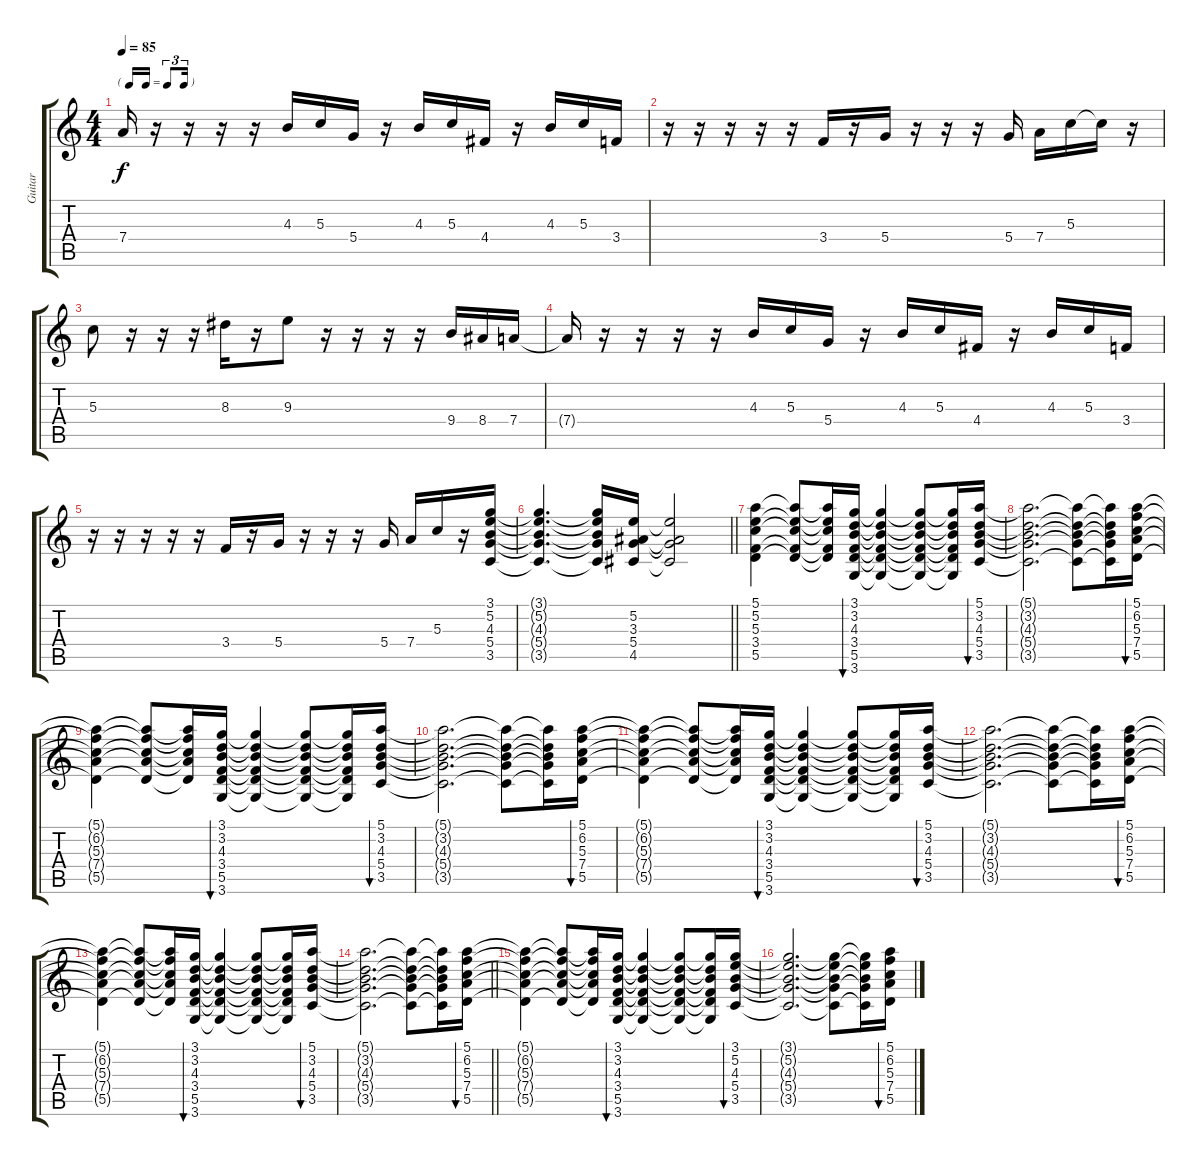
\track ("Guitar" "Guitar") {instrument electricguitarclean}
\staff {score tabs}
\tuning (E4 B3 G3 D3 A2 E2) {hide}
\ts (4 4)
\tf triplet16th
\tempo 85
\clef g2
\ks c
7.4{t}.16{dy f} r.16 r.16 r.16 r.16 4.3.16 5.3.16 5.4.16 r.16 4.3.16 5.3.16 4.4.16 r.16 4.3.16 5.3.16 3.4.16 |
r.16 r.16 r.16 r.16 r.16 3.4.16 r.16 5.4.16 r.16 r.16 r.16 5.4.16 7.4.16 5.3.16 5.3{t}.16 r.16 |
5.3.8 r.16 r.16 r.16 8.3.16 r.16 9.3.8 r.16 r.16 r.16 r.16 9.4.16 8.4.16 7.4.16 |
7.4{t}.16 r.16 r.16 r.16 r.16 4.3.16 5.3.16 5.4.16 r.16 4.3.16 5.3.16 4.4.16 r.16 4.3.16 5.3.16 3.4.16 |
r.16 r.16 r.16 r.16 r.16 3.4.16 r.16 5.4.16 r.16 r.16 r.16 5.4.16 7.4.16 5.3.16 r.16 (3.1 5.2 4.3 5.4 3.5).16 |
\barLineRight lightlight
(3.1{t} 5.2{t} 4.3{t} 5.4{t} 3.5{t}).4{d} (3.1{t} 5.2{t} 4.3{t} 5.4{t} 3.5{t}).16 (5.2 3.3 5.4 4.5).16 (5.2{t} 3.3{t} 5.4{t} 4.5{t}).2 |
(5.1 5.2 5.3 3.4 5.5).4 (5.1{t} 5.2{t} 5.3{t} 3.4{t} 5.5{t}).8 (5.1{t} 5.2{t} 5.3{t} 3.4{t} 5.5{t}).16 (3.1 3.2 4.3 3.4 5.5 3.6).16{bu 60} (3.1{t} 3.2{t} 4.3{t} 3.4{t} 5.5{t} 3.6{t}).4 (3.1{t} 3.2{t} 4.3{t} 3.4{t} 5.5{t} 3.6{t}).8 (3.1{t} 3.2{t} 4.3{t} 3.4{t} 5.5{t} 3.6{t}).16 (5.1 3.2 4.3 5.4 3.5).16{bu 60} |
(5.1{t} 3.2{t} 4.3{t} 5.4{t} 3.5{t}).2{d} (5.1{t} 3.2{t} 4.3{t} 5.4{t} 3.5{t}).8 (5.1{t} 3.2{t} 4.3{t} 5.4{t} 3.5{t}).16 (5.1 6.2 5.3 7.4 5.5).16{bu 60} |
(5.1{t} 6.2{t} 5.3{t} 7.4{t} 5.5{t}).4 (5.1{t} 6.2{t} 5.3{t} 7.4{t} 5.5{t}).8 (5.1{t} 6.2{t} 5.3{t} 7.4{t} 5.5{t}).16 (3.1 3.2 4.3 3.4 5.5 3.6).16{bu 60} (3.1{t} 3.2{t} 4.3{t} 3.4{t} 5.5{t} 3.6{t}).4 (3.1{t} 3.2{t} 4.3{t} 3.4{t} 5.5{t} 3.6{t}).8 (3.1{t} 3.2{t} 4.3{t} 3.4{t} 5.5{t} 3.6{t}).16 (5.1 3.2 4.3 5.4 3.5).16{bu 60} |
(5.1{t} 3.2{t} 4.3{t} 5.4{t} 3.5{t}).2{d} (5.1{t} 3.2{t} 4.3{t} 5.4{t} 3.5{t}).8 (5.1{t} 3.2{t} 4.3{t} 5.4{t} 3.5{t}).16 (5.1 6.2 5.3 7.4 5.5).16{bu 60} |
(5.1{t} 6.2{t} 5.3{t} 7.4{t} 5.5{t}).4 (5.1{t} 6.2{t} 5.3{t} 7.4{t} 5.5{t}).8 (5.1{t} 6.2{t} 5.3{t} 7.4{t} 5.5{t}).16 (3.1 3.2 4.3 3.4 5.5 3.6).16{bu 60} (3.1{t} 3.2{t} 4.3{t} 3.4{t} 5.5{t} 3.6{t}).4 (3.1{t} 3.2{t} 4.3{t} 3.4{t} 5.5{t} 3.6{t}).8 (3.1{t} 3.2{t} 4.3{t} 3.4{t} 5.5{t} 3.6{t}).16 (5.1 3.2 4.3 5.4 3.5).16{bu 60} |
(5.1{t} 3.2{t} 4.3{t} 5.4{t} 3.5{t}).2{d} (5.1{t} 3.2{t} 4.3{t} 5.4{t} 3.5{t}).8 (5.1{t} 3.2{t} 4.3{t} 5.4{t} 3.5{t}).16 (5.1 6.2 5.3 7.4 5.5).16{bu 60} |
(5.1{t} 6.2{t} 5.3{t} 7.4{t} 5.5{t}).4 (5.1{t} 6.2{t} 5.3{t} 7.4{t} 5.5{t}).8 (5.1{t} 6.2{t} 5.3{t} 7.4{t} 5.5{t}).16 (3.1 3.2 4.3 3.4 5.5 3.6).16{bu 60} (3.1{t} 3.2{t} 4.3{t} 3.4{t} 5.5{t} 3.6{t}).4 (3.1{t} 3.2{t} 4.3{t} 3.4{t} 5.5{t} 3.6{t}).8 (3.1{t} 3.2{t} 4.3{t} 3.4{t} 5.5{t} 3.6{t}).16 (5.1 3.2 4.3 5.4 3.5).16{bu 60} |
\barLineRight lightlight
(5.1{t} 3.2{t} 4.3{t} 5.4{t} 3.5{t}).2{d} (5.1{t} 3.2{t} 4.3{t} 5.4{t} 3.5{t}).8 (5.1{t} 3.2{t} 4.3{t} 5.4{t} 3.5{t}).16 (5.1 6.2 5.3 7.4 5.5).16{bu 60} |
(5.1{t} 6.2{t} 5.3{t} 7.4{t} 5.5{t}).4 (5.1{t} 6.2{t} 5.3{t} 7.4{t} 5.5{t}).8 (5.1{t} 6.2{t} 5.3{t} 7.4{t} 5.5{t}).16 (3.1 3.2 4.3 3.4 5.5 3.6).16{bu 60} (3.1{t} 3.2{t} 4.3{t} 3.4{t} 5.5{t} 3.6{t}).4 (3.1{t} 3.2{t} 4.3{t} 3.4{t} 5.5{t} 3.6{t}).8 (3.1{t} 3.2{t} 4.3{t} 3.4{t} 5.5{t} 3.6{t}).16 (3.1 5.2 4.3 5.4 3.5).16{bu 60} |
(3.1{t} 5.2{t} 4.3{t} 5.4{t} 3.5{t}).2{d} (3.1{t} 5.2{t} 4.3{t} 5.4{t} 3.5{t}).8 (3.1{t} 5.2{t} 4.3{t} 5.4{t} 3.5{t}).16 (5.1 6.2 5.3 7.4 5.5).16{bu 60}
